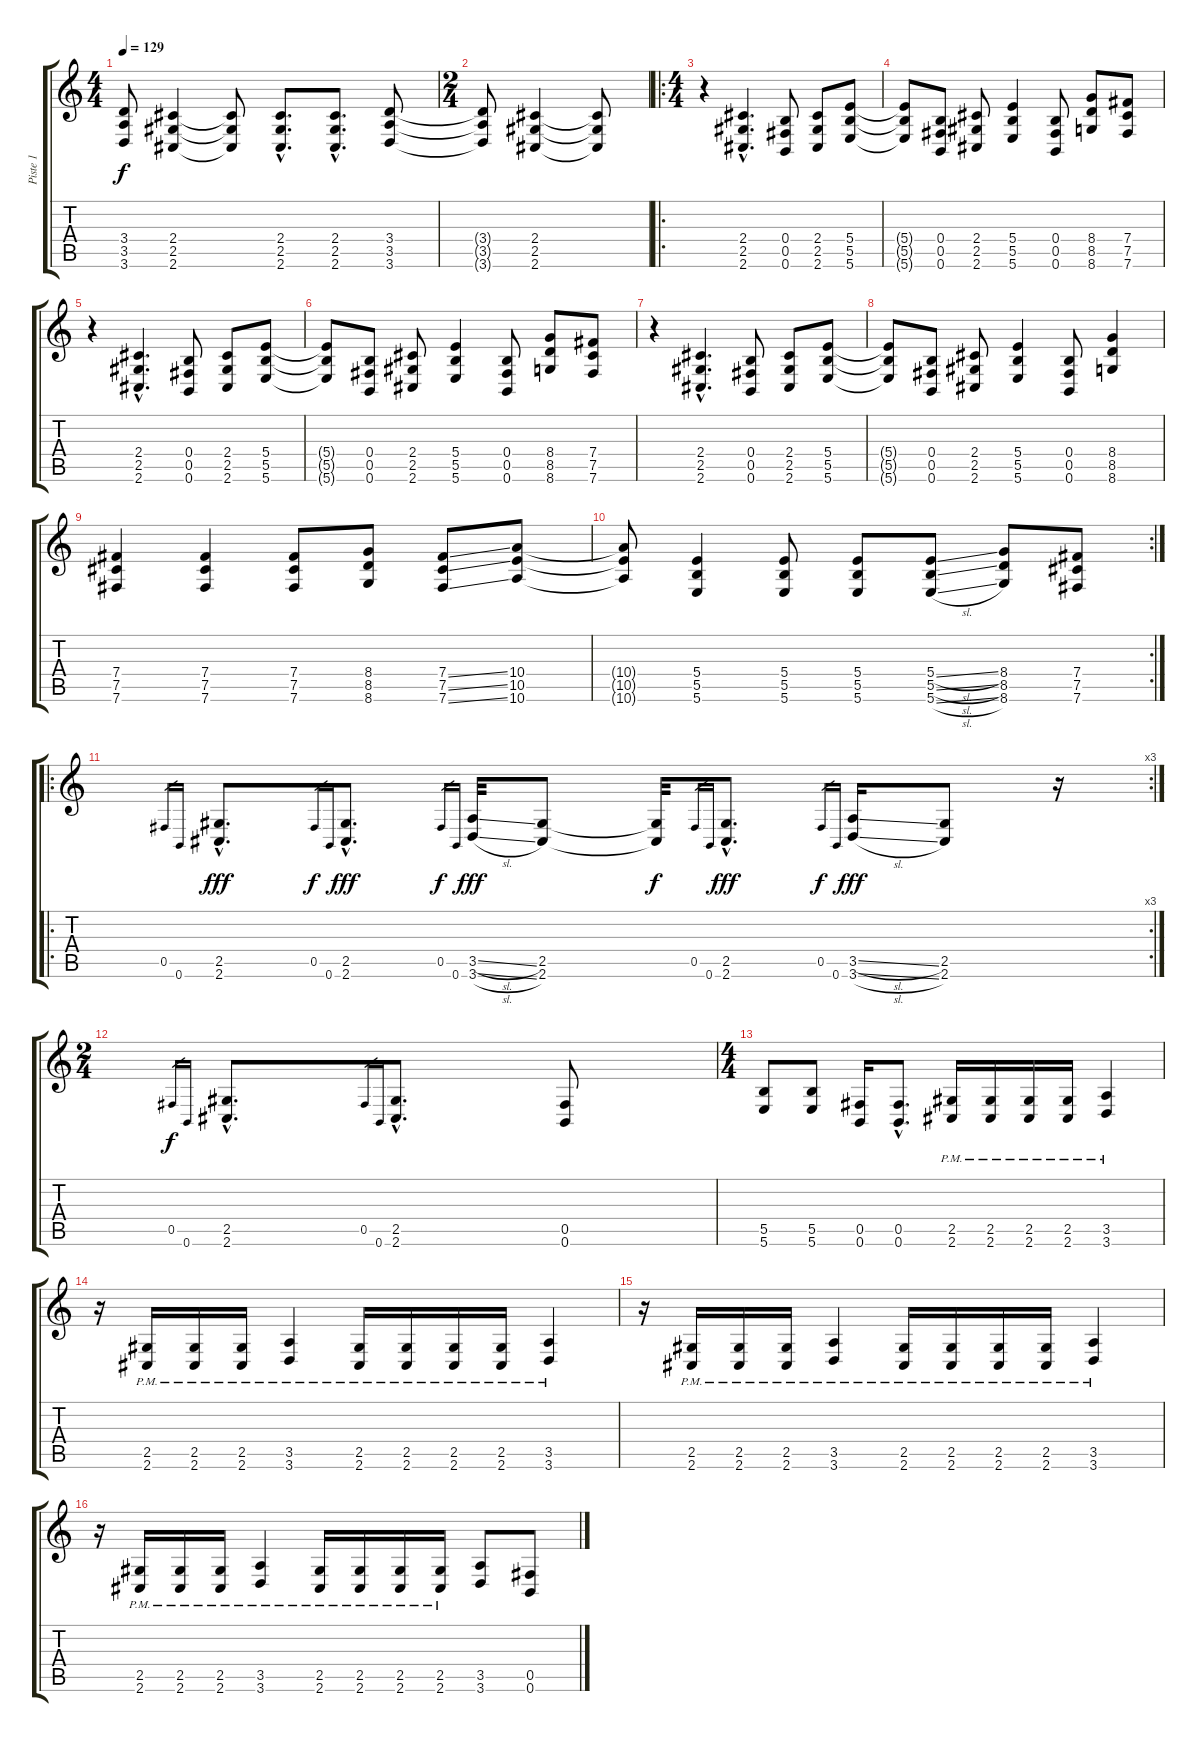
\track ("Piste 1" "Piste 1") {instrument overdrivenguitar}
\staff {score tabs}
\tuning (Db4 Ab3 E3 B2 Gb2 B1) {hide}
\ts (4 4)
\tempo 129
\clef g2
\ks c
(3.4{t} 3.5{t} 3.6{t}).8{dy f} (2.4 2.5 2.6).4 (2.4{t} 2.5{t} 2.6{t}).8 (2.4{hac} 2.5{hac} 2.6{hac}).8{d} (2.4{hac} 2.5{hac} 2.6{hac}).8{d} (3.4 3.5 3.6).8 |
\ts (2 4)
(3.4{t} 3.5{t} 3.6{t}).8 (2.4 2.5 2.6).4 (2.4{t} 2.5{t} 2.6{t}).8 |
\ro
\ts (4 4)
r.4{balance 16} (2.4{hac} 2.5{hac} 2.6{hac}).4{d} (0.4 0.5 0.6).8 (2.4 2.5 2.6).8 (5.4 5.5 5.6).8 |
(5.4{t} 5.5{t} 5.6{t}).8 (0.4 0.5 0.6).8 (2.4 2.5 2.6).8 (5.4 5.5 5.6).4 (0.4 0.5 0.6).8 (8.4 8.5 8.6).8 (7.4 7.5 7.6).8 |
r.4 (2.4{hac} 2.5{hac} 2.6{hac}).4{d} (0.4 0.5 0.6).8 (2.4 2.5 2.6).8 (5.4 5.5 5.6).8 |
(5.4{t} 5.5{t} 5.6{t}).8 (0.4 0.5 0.6).8 (2.4 2.5 2.6).8 (5.4 5.5 5.6).4 (0.4 0.5 0.6).8 (8.4 8.5 8.6).8 (7.4 7.5 7.6).8 |
r.4 (2.4{hac} 2.5{hac} 2.6{hac}).4{d} (0.4 0.5 0.6).8 (2.4 2.5 2.6).8 (5.4 5.5 5.6).8 |
(5.4{t} 5.5{t} 5.6{t}).8 (0.4 0.5 0.6).8 (2.4 2.5 2.6).8 (5.4 5.5 5.6).4 (0.4 0.5 0.6).8 (8.4 8.5 8.6).4 |
(7.4 7.5 7.6).4 (7.4 7.5 7.6).4 (7.4 7.5 7.6).8 (8.4 8.5 8.6).8 (7.4{ss} 7.5{ss} 7.6{ss}).8 (10.4 10.5 10.6).8 |
\rc 2
(10.4{t} 10.5{t} 10.6{t}).8 (5.4 5.5 5.6).4 (5.4 5.5 5.6).8 (5.4 5.5 5.6).8 (5.4{sl} 5.5{sl} 5.6{sl}).8 (8.4 8.5 8.6).8 (7.4 7.5 7.6).8 |
\ro
\rc 3
0.5.16{gr} 0.6.16{gr} (2.5{hac} 2.6{hac}).8{d dy fff} 0.5.16{gr dy f} 0.6.16{gr} (2.5{hac} 2.6{hac}).8{d dy fff} 0.5.16{gr dy f} 0.6.16{gr} (3.5{sl} 3.6{sl}).32{dy fff} (2.5 2.6).8 (2.5{t} 2.6{t}).32{dy f} 0.5.16{gr} 0.6.16{gr} (2.5{hac} 2.6{hac}).8{d dy fff} 0.5.16{gr dy f} 0.6.16{gr} (3.5{sl} 3.6{sl}).16{dy fff} (2.5 2.6).8 r.16 |
\ts (2 4)
0.5.16{gr dy f} 0.6.16{gr} (2.5{hac} 2.6{hac}).8{d} 0.5.16{gr} 0.6.16{gr} (2.5{hac} 2.6{hac}).8{d} (0.5 0.6).8 |
\ts (4 4)
(5.5 5.6).8 (5.5 5.6).8 (0.5 0.6).16 (0.5{hac} 0.6{hac}).8{d} (2.5{pm} 2.6{pm}).16 (2.5{pm} 2.6{pm}).16 (2.5{pm} 2.6{pm}).16 (2.5{pm} 2.6{pm}).16 (3.5{pm} 3.6{pm}).4 |
r.16 (2.5{pm} 2.6{pm}).16 (2.5{pm} 2.6{pm}).16 (2.5{pm} 2.6{pm}).16 (3.5{pm} 3.6{pm}).4 (2.5{pm} 2.6{pm}).16 (2.5{pm} 2.6{pm}).16 (2.5{pm} 2.6{pm}).16 (2.5{pm} 2.6{pm}).16 (3.5{pm} 3.6{pm}).4 |
r.16 (2.5{pm} 2.6{pm}).16 (2.5{pm} 2.6{pm}).16 (2.5{pm} 2.6{pm}).16 (3.5{pm} 3.6{pm}).4 (2.5{pm} 2.6{pm}).16 (2.5{pm} 2.6{pm}).16 (2.5{pm} 2.6{pm}).16 (2.5{pm} 2.6{pm}).16 (3.5{pm} 3.6{pm}).4 |
r.16 (2.5{pm} 2.6{pm}).16 (2.5{pm} 2.6{pm}).16 (2.5{pm} 2.6{pm}).16 (3.5{pm} 3.6{pm}).4 (2.5{pm} 2.6{pm}).16 (2.5{pm} 2.6{pm}).16 (2.5{pm} 2.6{pm}).16 (2.5{pm} 2.6{pm}).16 (3.5 3.6).8 (0.5 0.6).8
